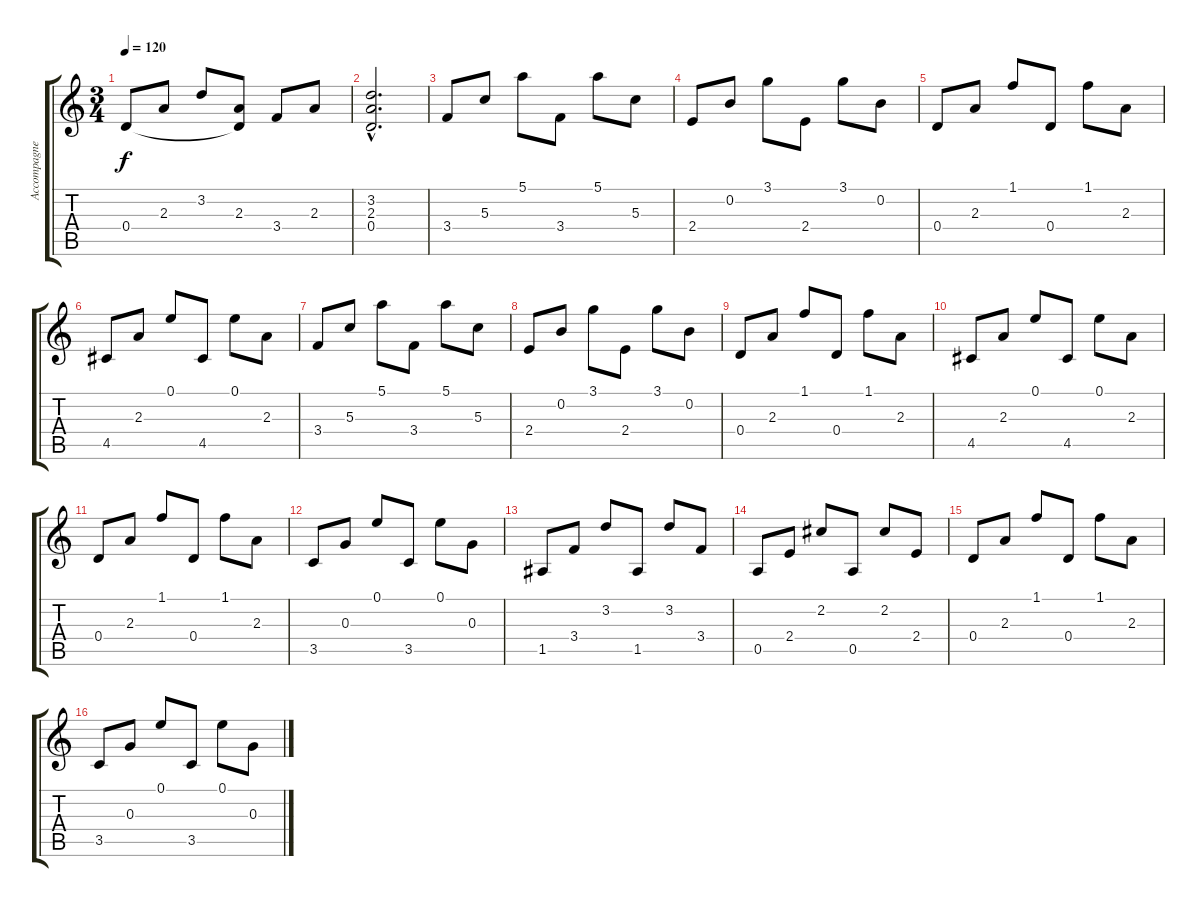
\track ("Accompagnement" "Accompagne") {instrument acousticguitarnylon}
\staff {score tabs}
\tuning (E4 B3 G3 D3 A2 E2) {hide}
\ts (3 4)
\tempo 120
\clef g2
\ks c
0.4.8{dy f} 2.3.8 3.2.8 (2.3 0.4{t}).8 3.4.8 2.3.8 |
(3.2{hac} 2.3{hac} 0.4{hac}).2{d} |
3.4.8 5.3.8 5.1.8 3.4.8 5.1.8 5.3.8 |
2.4.8 0.2.8 3.1.8 2.4.8 3.1.8 0.2.8 |
0.4.8 2.3.8 1.1.8 0.4.8 1.1.8 2.3.8 |
4.5.8 2.3.8 0.1.8 4.5.8 0.1.8 2.3.8 |
3.4.8 5.3.8 5.1.8 3.4.8 5.1.8 5.3.8 |
2.4.8 0.2.8 3.1.8 2.4.8 3.1.8 0.2.8 |
0.4.8 2.3.8 1.1.8 0.4.8 1.1.8 2.3.8 |
4.5.8 2.3.8 0.1.8 4.5.8 0.1.8 2.3.8 |
0.4.8 2.3.8 1.1.8 0.4.8 1.1.8 2.3.8 |
3.5.8 0.3.8 0.1.8 3.5.8 0.1.8 0.3.8 |
1.5.8 3.4.8 3.2.8 1.5.8 3.2.8 3.4.8 |
0.5.8 2.4.8 2.2.8 0.5.8 2.2.8 2.4.8 |
0.4.8 2.3.8 1.1.8 0.4.8 1.1.8 2.3.8 |
3.5.8 0.3.8 0.1.8 3.5.8 0.1.8 0.3.8
